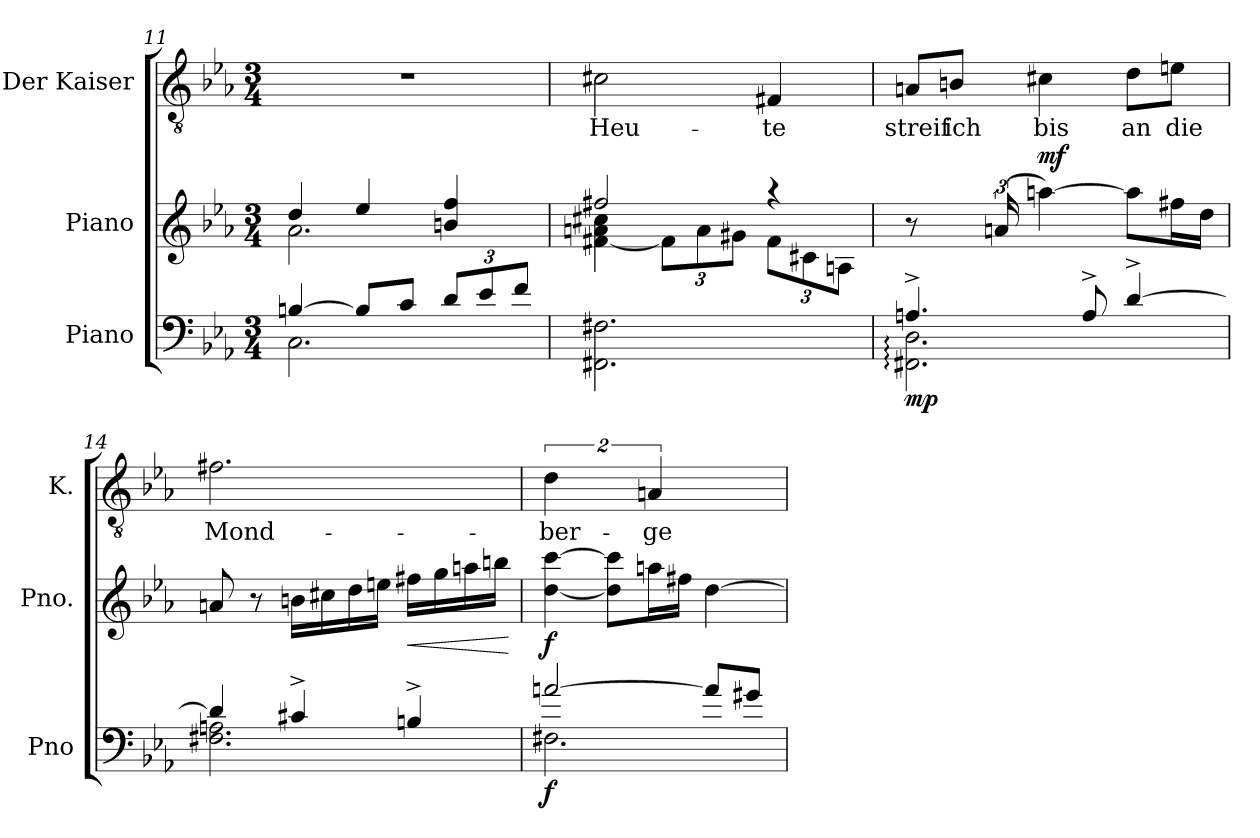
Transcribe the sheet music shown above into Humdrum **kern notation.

**kern	**dynam	**kern	**dynam	**kern	**text
*part3	*part3	*part2	*part2	*part1	*part1
*staff3	*staff3	*staff2	*staff2	*staff1	*staff1
*I"Piano	*	*I"Piano	*	*I"Der Kaiser	*
*I'Pno	*	*I'Pno.	*	*I'K.	*
*clefF4	*	*clefG2	*	*clefGv2	*
*k[b-e-a-]	*	*k[b-e-a-]	*	*k[b-e-a-]	*
*M3/4	*	*M3/4	*	*M3/4	*
=11	=11	=11	=11	=11	=11
*^	*	*^	*	*	*
[4Bn/	2.C\	.	4dd/	2.a-\	.	2.r	.
8B/L]	.	.	4ee-/	.	.	.	.
8c/J	.	.	.	.	.	.	.
*Xbrackettup	*	*	*	*	*	*	*
12d/L	.	.	4bn/ 4ff/	.	.	.	.
12e-/	.	.	.	.	.	.	.
12f/J	.	.	.	.	.	.	.
*v	*v	*	*	*	*	*	*
=12	=12	=12	=12	=12	=12	=12
!	!	!	!	!	!	!LO:LY:b
2.FF#X\ 2.F#X\	.	2ff#X/	[4f#X\ 4an\ 4cc#X\	.	2c#X\	Heu-
*	*	*	*Xbrackettup	*	*	*
.	.	.	12f#\L]	.	.	.
.	.	.	12a\	.	.	.
.	.	.	12g#X\J	.	.	.
!	!	!	!	!	!	!LO:LY:b
.	.	4r	12f#\L	.	4F#X/	-te
.	.	.	12c#X\	.	.	.
.	.	.	12An\J	.	.	.
!!LO:LB:g=z
=13	=13	=13	=13	=13	=13	=13
*^	*	*	*	*	*	*
!	!	!LO:DY:b	!	!	!	!	!LO:LY:b
*	*	*	*v	*v	*	*	*
4.An^/	2.FF#X\: 2.D\:	mp	8r	.	8An/L	streif
*	*	*	*brackettup	*	*	*
!	!	!	!	!	!	!LO:LY:b
.	.	.	24ryy	.	8Bn/J	ich
.	.	.	24ryy	.	.	.
.	.	.	(>24an/	.	.	.
!	!	!	!	!LO:DY:a	!	!LO:LY:b
.	.	.	[4aan\)	mf	4c#X\	bis
8A^/	.	.	.	.	.	.
!	!	!	!	!	!	!LO:LY:b
[4d^/	.	.	8aa\L]	.	8d\L	an
!	!	!	!	!	!	!LO:LY:b
.	.	.	16ff#X\L	.	8en\J	die
.	.	.	16dd\JJ	.	.	.
=14	=14	=14	=14	=14	=14	=14
!	!	!	!	!	!	!LO:LY:b
4d/]	2.F#X\ 2.An\	.	8an/	.	2.f#X\	Mond-
.	.	.	8r	.	.	.
4c#X^/	.	.	16bn\LL	.	.	.
.	.	.	16cc#X\	.	.	.
.	.	.	16dd\	.	.	.
.	.	.	16een\JJ	.	.	.
!	!	!	!	!LO:HP:b	!	!
4Bn^/	.	.	16ff#X\LL	<	.	.
.	.	.	16gg\	.	.	.
.	.	.	16aan\	.	.	.
.	.	.	16bbn\JJ	.	.	.
*v	*v	*	*	*	*	*
.	.	.	[	.	.
=15	=15	=15	=15	=15	=15
*^	*	*	*	*	*
!	!	!LO:DY:b	!	!LO:DY:b	!	!LO:LY:b
[2an/	2.F#X\	f	[4dd\ [4ccc\	f	8%3d\	-ber-
.	.	.	8dd\] 8ccc\]L	.	.	.
!	!	!	!	!	!	!LO:LY:b
.	.	.	16aan\L	.	8%3An/	-ge
.	.	.	16ff#X\JJ	.	.	.
8a/L]	.	.	[4dd\	.	.	.
8g#X/J	.	.	.	.	.	.
*v	*v	*	*	*	*	*
=	=	=	=	=	=
*-	*-	*-	*-	*-	*-
